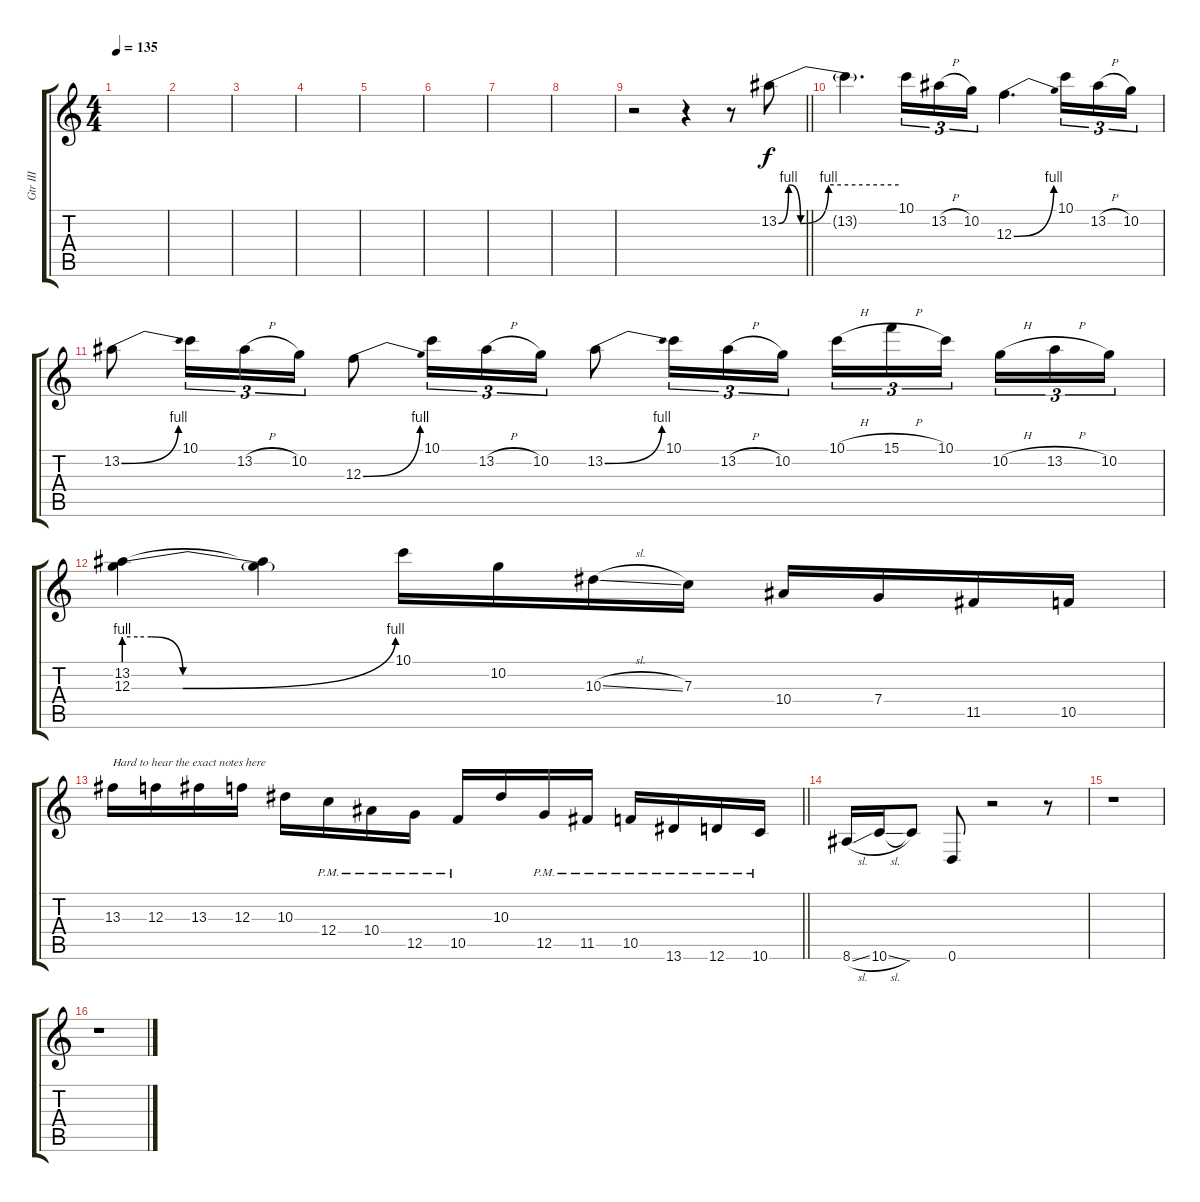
\track ("Gtr III" "Gtr III") {instrument overdrivenguitar}
\staff {score tabs}
\tuning (D4 A3 F3 C3 G2 D2) {hide}
\ts (4 4)
\tempo 135
\clef g2
\ks c
|
|
|
|
|
|
|
|
\barLineRight lightlight
r.2{volume 16 balance 8 instrument overdrivenguitar} r.4 r.8 13.2{be (custom 0 0 5 4 11 0 25 4 42 4 60 4)}.8 |
13.2{t}.4{d} 10.1.16{tu (3 2)} 13.2{h}.16{tu (3 2)} 10.2.16{tu (3 2)} 12.3{be (bend 0 0 60 4)}.4{d} 10.1.16{tu (3 2)} 13.2{h}.16{tu (3 2)} 10.2.16{tu (3 2)} |
13.2{be (bend 0 0 60 4)}.8 10.1.16{tu (3 2)} 13.2{h}.16{tu (3 2)} 10.2.16{tu (3 2)} 12.3{be (bend 0 0 60 4)}.8 10.1.16{tu (3 2)} 13.2{h}.16{tu (3 2)} 10.2.16{tu (3 2)} 13.2{be (bend 0 0 60 4)}.8 10.1.16{tu (3 2)} 13.2{h}.16{tu (3 2)} 10.2.16{tu (3 2)} 10.1{h}.16{tu (3 2)} 15.1{h}.16{tu (3 2)} 10.1.16{tu (3 2) beam splitsecondary} 10.2{h}.16{tu (3 2)} 13.2{h}.16{tu (3 2)} 10.2.16{tu (3 2)} |
(13.2 12.3{be (custom 0 4 3 4 6 4 13 0 60 4)}).4 (13.2{t} 12.3{t}).4 10.1.16 10.2.16 10.3{sl}.16 7.3.16 10.4.16 7.4.16 11.5.16 10.5.16 |
\barLineRight lightlight
13.3.16{txt "Hard to hear the exact notes here"} 12.3.16 13.3.16 12.3.16 10.3.16 12.4{pm}.16 10.4{pm}.16 12.5{pm}.16 10.5{pm}.16 10.3.16 12.5{pm}.16 11.5{pm}.16 10.5{pm}.16 13.6{pm}.16 12.6{pm}.16 10.6{pm}.16 |
8.6{sl}.16 10.6{sl}.16 10.6{t}.8 0.6.8 r.2 r.8 |
r.1 |
r.1
